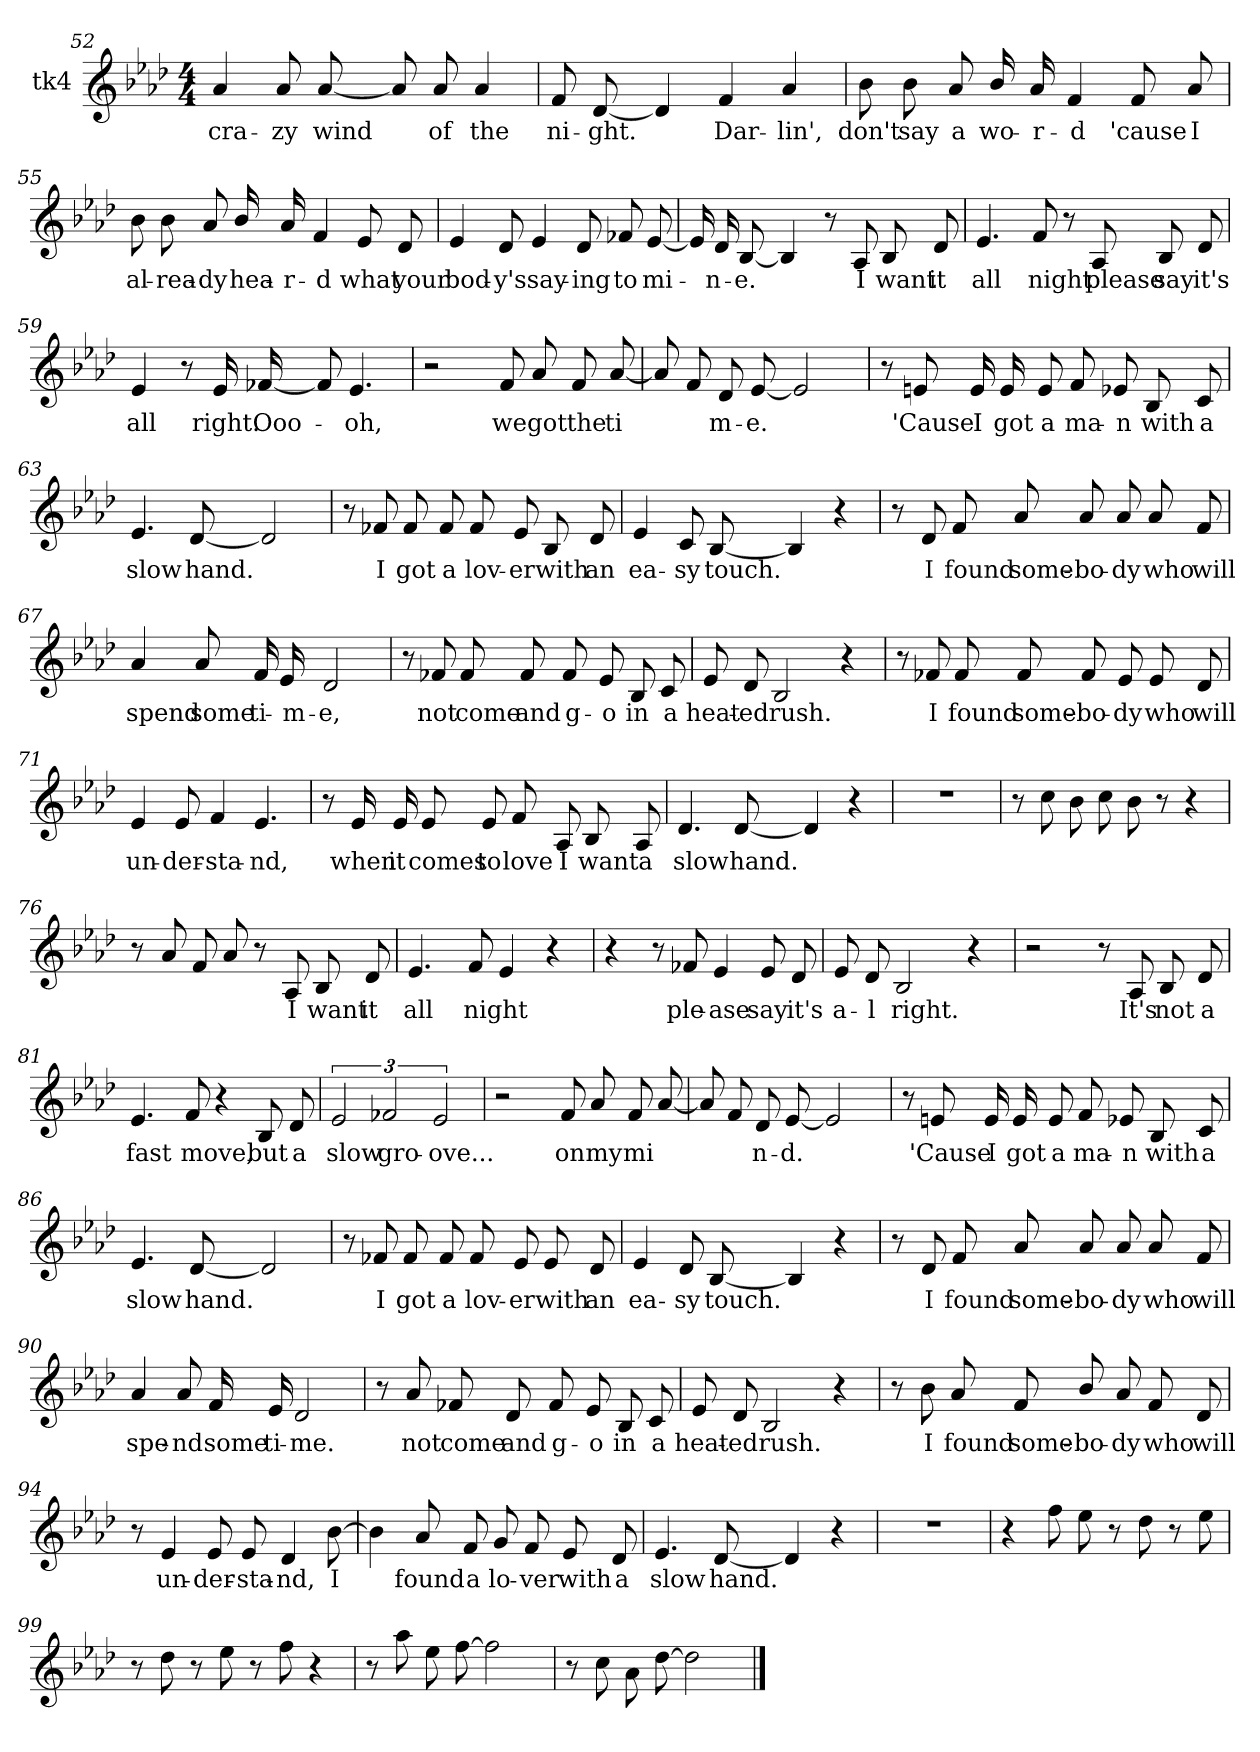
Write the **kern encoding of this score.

**kern	**text
*part1	*part1
*staff1	*staff1
*I"tk4	*
*I'tk4	*
*clefG2	*
*k[b-e-a-d-]	*
*M4/4	*
=52	=52
4a-/	cra-
8a-/L	zy
[<8a-/	wind
8a-/L]	.
8a-/	of
4a-/	the
=53	=53
8f/L	ni-
[<8d-/	ght.
4d-/]	.
4f/	Dar-
4a-/	lin',
!!LO:LB:g=z
=54	=54
8b-\L	don't
8b-\	say
8a-/L	a
16b-/L	wo-
16a-/J	r-
4f/	d
8f/L	'cause
8a-/	I
=55	=55
8b-\L	al-
8b-\	rea-
8a-/L	dy
16b-/L	hea-
16a-/J	r-
4f/	d
8e-/L	what
8d-/	your
!!LO:PB:g=z
=56	=56
4e-/	bod-
8d-/	y's
4e-/	say-
8d-/	ing
8f-X/L	to
[<8e-/	mi-
=57	=57
16e-/LL]	.
16d-/J	n-
[<8B-/	e.
4B-/]	.
8r	.
8A-/	I
8B-/L	want
8d-/	it
!!LO:LB:g=z
=58	=58
4.e-/	all
8f/	night
8r	.
8A-/	please
8B-/L	say
8d-/	it's
=59	=59
4e-/	all
8r	.
16e-/LL	right.
[<16f-X/J	Ooo-
8f-/]	.
4.e-/	oh,
!!LO:LB:g=z
=60	=60
2r	.
8f/L	we
8a-/	got
8f/L	the
[<8a-/	ti-
=61	=61
8a-/L]	.
8f/	-
8d-/L	m-
[<8e-/	e.
2e-/]	.
=62	=62
8r	.
8en/	'Cause
16e/LL	I
16e/J	got
8e/	a
8f/L	ma-
8e-X/	n
8B-/L	with
8c/	a
!!LO:LB:g=z
=63	=63
4.e-/	slow
[<8d-/	hand.
2d-/]	.
=64	=64
8r	.
8f-X/	I
8f-/L	got
8f-/	a
8f-/L	lov-
8e-/	er
8B-/L	with
8d-/	an
=65	=65
4e-/	ea-
8c/L	sy
[<8B-/	touch.
4B-/]	.
4r	.
!!LO:LB:g=z
=66	=66
8r	.
8d-/	I
8f/L	found
8a-/	some-
8a-/L	bo-
8a-/	dy
8a-/L	who
8f/	will
=67	=67
4a-/	spend
8a-/L	some
16f/L	ti-
16e-/J	m-
2d-/	e,
!!LO:LB:g=z
=68	=68
8r	.
8f-X/	not
8f-/L	come
8f-/	and
8f-/L	g-
8e-/	o
8B-/L	in
8c/	a
=69	=69
8e-/L	heat-
8d-/	ed
2B-/	rush.
4r	.
!!LO:LB:g=z
=70	=70
8r	.
8f-X/	I
8f-/L	found
8f-/	some-
8f-/L	bo-
8e-/	dy
8e-/L	who
8d-/	will
=71	=71
4e-/	un-
8e-/	der-
4f/	sta-
4.e-/	nd,
!!LO:PB:g=z
=72	=72
8r	.
16e-/LL	when
16e-/J	it
8e-/L	comes
8e-/	to
8f/L	love
8A-/	I
8B-/L	want
8A-/	a
=73	=73
4.d-/	slow
[<8d-/	hand.
4d-/]	.
4r	.
=74	=74
1r	.
!!LO:LB:g=z
=75	=75
8r	.
8cc\	.
8b-\L	.
8cc\	.
8b-\	.
8r	.
4r	.
=76	=76
8r	.
8a-/	.
8f/L	.
8a-/	.
8r	.
8A-/	I
8B-/L	want
8d-/	it
=77	=77
4.e-/	all
8f/	night
4e-/	.
4r	.
!!LO:LB:g=z
=78	=78
4r	.
8r	.
8f-X/	ple-
4e-/	ase
8e-/L	say
8d-/	it's
=79	=79
8e-/L	a-
8d-/	l
2B-/	right.
4r	.
=80	=80
2r	.
8r	.
8A-/	It's
8B-/L	not
8d-/	a
!!LO:LB:g=z
=81	=81
4.e-/	fast
8f/	move,
4r	.
8B-/L	but
8d-/	a
=82	=82
3e-/	slow
3f-X/	gro-
3e-/	ove...
=83	=83
2r	.
8f/L	on
8a-/	my
8f/L	mi-
[<8a-/	-
!!LO:LB:g=z
=84	=84
8a-/L]	.
8f/	-
8d-/L	n-
[<8e-/	d.
2e-/]	.
=85	=85
8r	.
8en/	'Cause
16e/LL	I
16e/J	got
8e/	a
8f/L	ma-
8e-X/	n
8B-/L	with
8c/	a
=86	=86
4.e-/	slow
[<8d-/	hand.
2d-/]	.
!!LO:LB:g=z
=87	=87
8r	.
8f-X/	I
8f-/L	got
8f-/	a
8f-/L	lov-
8e-/	er
8e-/L	with
8d-/	an
=88	=88
4e-/	ea-
8d-/L	sy
[<8B-/	touch.
4B-/]	.
4r	.
!!LO:LB:g=z
=89	=89
8r	.
8d-/	I
8f/L	found
8a-/	some-
8a-/L	bo-
8a-/	dy
8a-/L	who
8f/	will
=90	=90
4a-/	spe-
8a-/L	nd
16f/L	some
16e-/J	ti-
2d-/	me.
!!LO:PB:g=z
=91	=91
8r	.
8a-/	not
8f-X/L	come
8d-/	and
8f-/L	g-
8e-/	o
8B-/L	in
8c/	a
=92	=92
8e-/L	heat-
8d-/	ed
2B-/	rush.
4r	.
!!LO:LB:g=z
=93	=93
8r	.
8b-\	I
8a-/L	found
8f/	some-
8b-/L	bo-
8a-/	dy
8f/L	who
8d-/	will
=94	=94
8r	.
4e-/	un-
8e-/	der-
8e-/	sta-
4d-/	nd,
[>8b-\	I
!!LO:LB:g=z
=95	=95
4b-\]	.
8a-/L	found
8f/	a
8g/L	lo-
8f/	ver
8e-/L	with
8d-/	a
=96	=96
4.e-/	slow
[<8d-/	hand.
4d-/]	.
4r	.
=97	=97
1r	.
!!LO:LB:g=z
=98	=98
4r	.
8ff\L	.
8ee-\	.
8r	.
8dd-\	.
8r	.
8ee-\	.
=99	=99
8r	.
8dd-\	.
8r	.
8ee-\	.
8r	.
8ff\	.
4r	.
=100	=100
8r	.
8aa-\	.
8ee-\L	.
[>8ff\	.
2ff\]	.
!!LO:LB:g=z
=101	=101
8r	.
8cc\	.
8a-\L	.
[>8dd-\	.
2dd-\]	.
==	==
*-	*-
